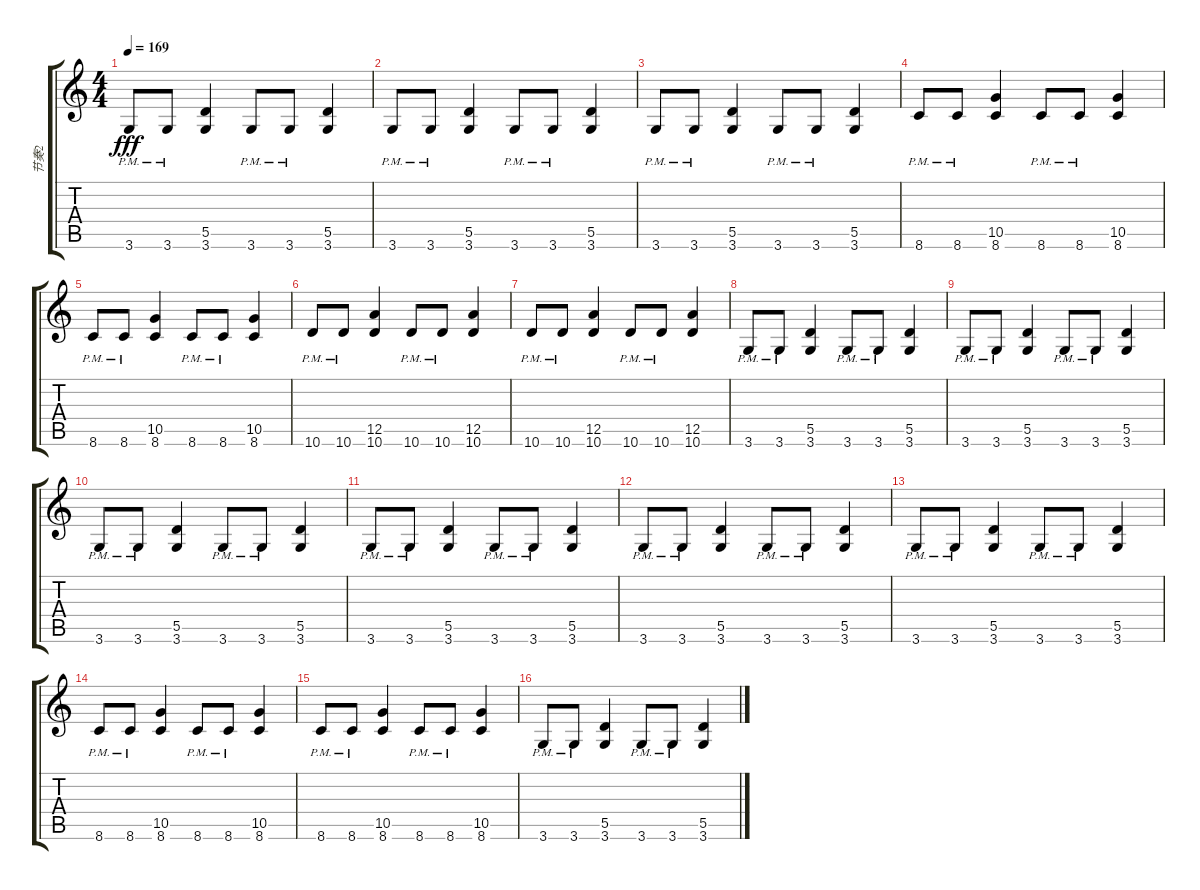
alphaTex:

\track ("节奏2" "节奏2") {instrument overdrivenguitar}
\staff {score tabs}
\tuning (E4 B3 G3 D3 A2 E2) {hide}
\ts (4 4)
\tempo 169
\clef g2
\ks c
3.6{pm}.8{dy fff} 3.6{pm}.8 (5.5 3.6).4 3.6{pm}.8 3.6{pm}.8 (5.5 3.6).4 |
3.6{pm}.8 3.6{pm}.8 (5.5 3.6).4 3.6{pm}.8 3.6{pm}.8 (5.5 3.6).4 |
3.6{pm}.8 3.6{pm}.8 (5.5 3.6).4 3.6{pm}.8 3.6{pm}.8 (5.5 3.6).4 |
8.6{pm}.8 8.6{pm}.8 (10.5 8.6).4 8.6{pm}.8 8.6{pm}.8 (10.5 8.6).4 |
8.6{pm}.8 8.6{pm}.8 (10.5 8.6).4 8.6{pm}.8 8.6{pm}.8 (10.5 8.6).4 |
10.6{pm}.8 10.6{pm}.8 (12.5 10.6).4 10.6{pm}.8 10.6{pm}.8 (12.5 10.6).4 |
10.6{pm}.8 10.6{pm}.8 (12.5 10.6).4 10.6{pm}.8 10.6{pm}.8 (12.5 10.6).4 |
3.6{pm}.8 3.6{pm}.8 (5.5 3.6).4 3.6{pm}.8 3.6{pm}.8 (5.5 3.6).4 |
3.6{pm}.8 3.6{pm}.8 (5.5 3.6).4 3.6{pm}.8 3.6{pm}.8 (5.5 3.6).4 |
3.6{pm}.8 3.6{pm}.8 (5.5 3.6).4 3.6{pm}.8 3.6{pm}.8 (5.5 3.6).4 |
3.6{pm}.8 3.6{pm}.8 (5.5 3.6).4 3.6{pm}.8 3.6{pm}.8 (5.5 3.6).4 |
3.6{pm}.8 3.6{pm}.8 (5.5 3.6).4 3.6{pm}.8 3.6{pm}.8 (5.5 3.6).4 |
3.6{pm}.8 3.6{pm}.8 (5.5 3.6).4 3.6{pm}.8 3.6{pm}.8 (5.5 3.6).4 |
8.6{pm}.8 8.6{pm}.8 (10.5 8.6).4 8.6{pm}.8 8.6{pm}.8 (10.5 8.6).4 |
8.6{pm}.8 8.6{pm}.8 (10.5 8.6).4 8.6{pm}.8 8.6{pm}.8 (10.5 8.6).4 |
3.6{pm}.8 3.6{pm}.8 (5.5 3.6).4 3.6{pm}.8 3.6{pm}.8 (5.5 3.6).4
